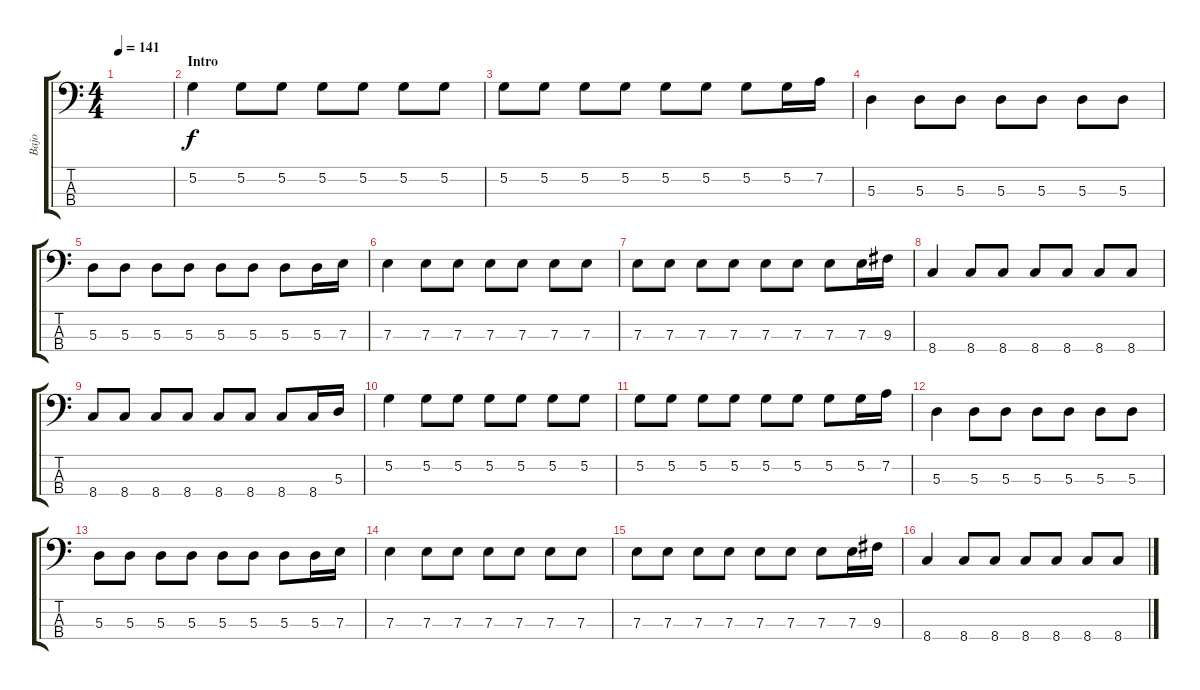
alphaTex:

\track ("Bajo" "Bajo") {instrument electricbasspick}
\staff {score tabs}
\tuning (G2 D2 A1 E1) {hide}
\ts (4 4)
\tempo 141
\clef f4
\ks c
|
\section ("" "Intro")
5.2.4 5.2.8 5.2.8 5.2.8 5.2.8 5.2.8 5.2.8 |
5.2.8 5.2.8 5.2.8 5.2.8 5.2.8 5.2.8 5.2.8 5.2.16 7.2.16 |
5.3.4 5.3.8 5.3.8 5.3.8 5.3.8 5.3.8 5.3.8 |
5.3.8 5.3.8 5.3.8 5.3.8 5.3.8 5.3.8 5.3.8 5.3.16 7.3.16 |
7.3.4 7.3.8 7.3.8 7.3.8 7.3.8 7.3.8 7.3.8 |
7.3.8 7.3.8 7.3.8 7.3.8 7.3.8 7.3.8 7.3.8 7.3.16 9.3.16 |
8.4.4 8.4.8 8.4.8 8.4.8 8.4.8 8.4.8 8.4.8 |
8.4.8 8.4.8 8.4.8 8.4.8 8.4.8 8.4.8 8.4.8 8.4.16 5.3.16 |
5.2.4 5.2.8 5.2.8 5.2.8 5.2.8 5.2.8 5.2.8 |
5.2.8 5.2.8 5.2.8 5.2.8 5.2.8 5.2.8 5.2.8 5.2.16 7.2.16 |
5.3.4 5.3.8 5.3.8 5.3.8 5.3.8 5.3.8 5.3.8 |
5.3.8 5.3.8 5.3.8 5.3.8 5.3.8 5.3.8 5.3.8 5.3.16 7.3.16 |
7.3.4 7.3.8 7.3.8 7.3.8 7.3.8 7.3.8 7.3.8 |
7.3.8 7.3.8 7.3.8 7.3.8 7.3.8 7.3.8 7.3.8 7.3.16 9.3.16 |
8.4.4 8.4.8 8.4.8 8.4.8 8.4.8 8.4.8 8.4.8
